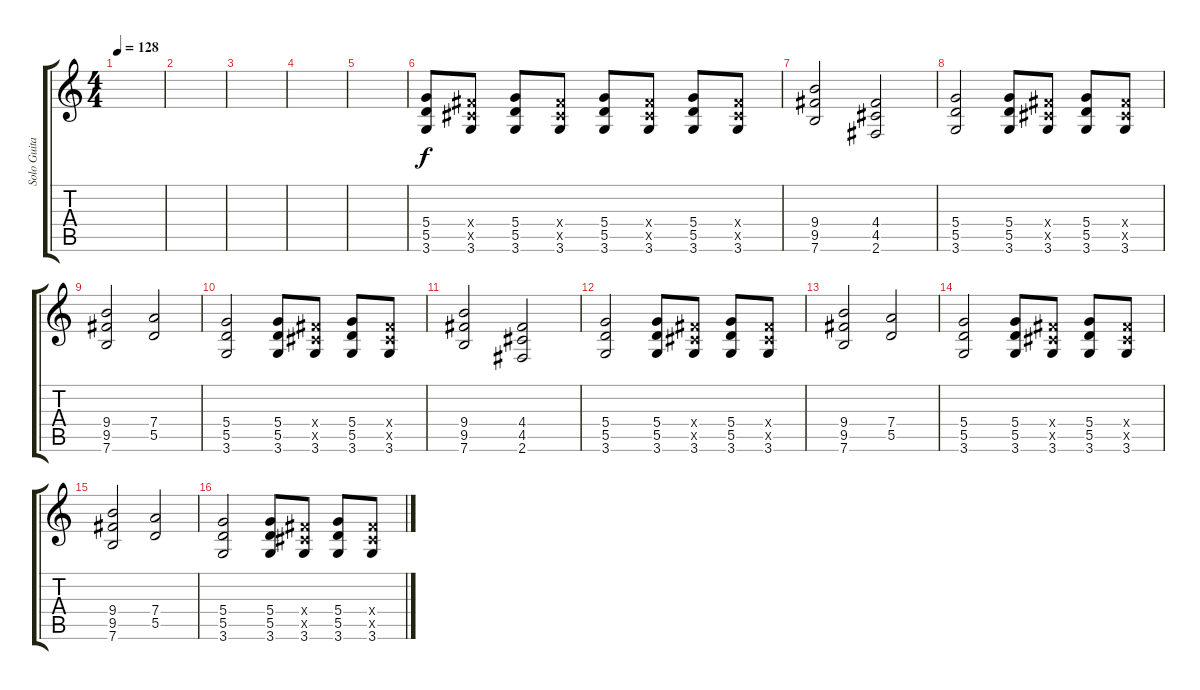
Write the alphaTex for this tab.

\track ("Solo Guitar" "Solo Guita") {instrument distortionguitar}
\staff {score tabs}
\tuning (E4 B3 G3 D3 A2 E2) {hide}
\ts (4 4)
\tempo 128
\clef g2
\ks c
|
|
|
|
|
(5.4 5.5 3.6).8{volume 13} (4.4{x} 4.5{x} 3.6).8 (5.4 5.5 3.6).8 (4.4{x} 4.5{x} 3.6).8 (5.4 5.5 3.6).8 (4.4{x} 4.5{x} 3.6).8 (5.4 5.5 3.6).8 (4.4{x} 4.5{x} 3.6).8 |
(9.4 9.5 7.6).2 (4.4 4.5 2.6).2 |
(5.4 5.5 3.6).2 (5.4 5.5 3.6).8 (4.4{x} 4.5{x} 3.6).8 (5.4 5.5 3.6).8 (4.4{x} 4.5{x} 3.6).8 |
(9.4 9.5 7.6).2 (7.4 5.5).2 |
(5.4 5.5 3.6).2 (5.4 5.5 3.6).8 (4.4{x} 4.5{x} 3.6).8 (5.4 5.5 3.6).8 (4.4{x} 4.5{x} 3.6).8 |
(9.4 9.5 7.6).2 (4.4 4.5 2.6).2 |
(5.4 5.5 3.6).2 (5.4 5.5 3.6).8 (4.4{x} 4.5{x} 3.6).8 (5.4 5.5 3.6).8 (4.4{x} 4.5{x} 3.6).8 |
(9.4 9.5 7.6).2 (7.4 5.5).2 |
(5.4 5.5 3.6).2 (5.4 5.5 3.6).8 (4.4{x} 4.5{x} 3.6).8 (5.4 5.5 3.6).8 (4.4{x} 4.5{x} 3.6).8 |
(9.4 9.5 7.6).2 (7.4 5.5).2 |
(5.4 5.5 3.6).2 (5.4 5.5 3.6).8 (4.4{x} 4.5{x} 3.6).8 (5.4 5.5 3.6).8 (4.4{x} 4.5{x} 3.6).8
